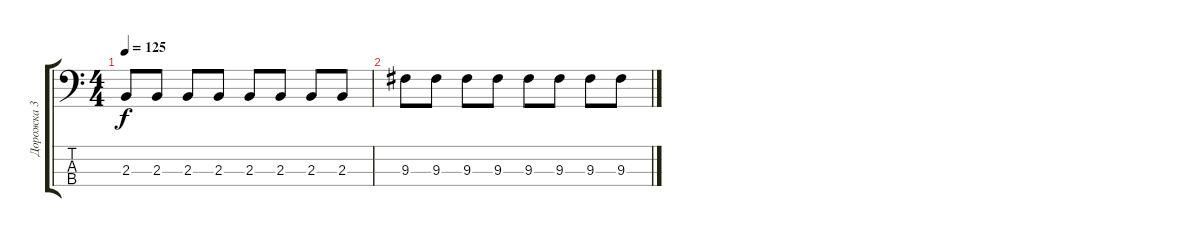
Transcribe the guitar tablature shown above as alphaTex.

\track ("Дорожка 3" "Дорожка 3") {instrument electricbassfinger}
\staff {score tabs}
\tuning (G2 D2 A1 E1) {hide}
\ts (4 4)
\tempo 125
\clef f4
\ks c
2.3.8{dy f} 2.3.8 2.3.8 2.3.8 2.3.8 2.3.8 2.3.8 2.3.8 |
9.3.8 9.3.8 9.3.8 9.3.8 9.3.8 9.3.8 9.3.8 9.3.8
